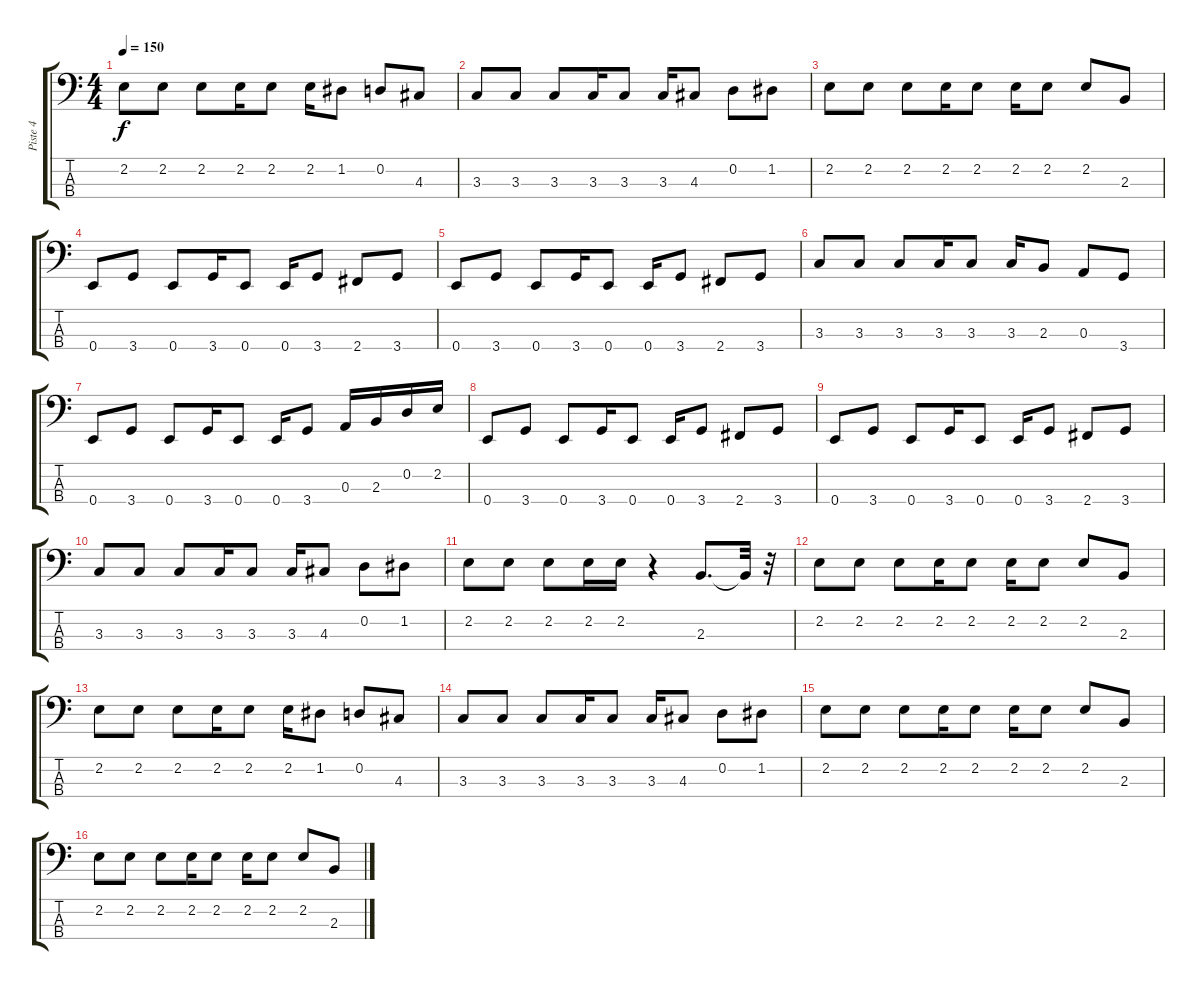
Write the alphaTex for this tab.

\track ("Piste 4" "Piste 4") {instrument electricbasspick}
\staff {score tabs}
\tuning (G2 D2 A1 E1) {hide}
\ts (4 4)
\tempo 150
\clef f4
\ks c
2.2.8{dy f} 2.2.8 2.2.8 2.2.16 2.2.8 2.2.16 1.2.8 0.2.8 4.3.8 |
3.3.8 3.3.8 3.3.8 3.3.16 3.3.8 3.3.16 4.3.8 0.2.8 1.2.8 |
2.2.8 2.2.8 2.2.8 2.2.16 2.2.8 2.2.16 2.2.8 2.2.8 2.3.8 |
0.4.8 3.4.8 0.4.8 3.4.16 0.4.8 0.4.16 3.4.8 2.4.8 3.4.8 |
0.4.8 3.4.8 0.4.8 3.4.16 0.4.8 0.4.16 3.4.8 2.4.8 3.4.8 |
3.3.8 3.3.8 3.3.8 3.3.16 3.3.8 3.3.16 2.3.8 0.3.8 3.4.8 |
0.4.8 3.4.8 0.4.8 3.4.16 0.4.8 0.4.16 3.4.8 0.3.16 2.3.16 0.2.16 2.2.16 |
0.4.8 3.4.8 0.4.8 3.4.16 0.4.8 0.4.16 3.4.8 2.4.8 3.4.8 |
0.4.8 3.4.8 0.4.8 3.4.16 0.4.8 0.4.16 3.4.8 2.4.8 3.4.8 |
3.3.8 3.3.8 3.3.8 3.3.16 3.3.8 3.3.16 4.3.8 0.2.8 1.2.8 |
2.2.8 2.2.8 2.2.8 2.2.16 2.2.16 r.4 2.3.8{d} 2.3{t}.32 r.32 |
2.2.8 2.2.8 2.2.8 2.2.16 2.2.8 2.2.16 2.2.8 2.2.8 2.3.8 |
2.2.8 2.2.8 2.2.8 2.2.16 2.2.8 2.2.16 1.2.8 0.2.8 4.3.8 |
3.3.8 3.3.8 3.3.8 3.3.16 3.3.8 3.3.16 4.3.8 0.2.8 1.2.8 |
2.2.8 2.2.8 2.2.8 2.2.16 2.2.8 2.2.16 2.2.8 2.2.8 2.3.8 |
2.2.8 2.2.8 2.2.8 2.2.16 2.2.8 2.2.16 2.2.8 2.2.8 2.3.8
